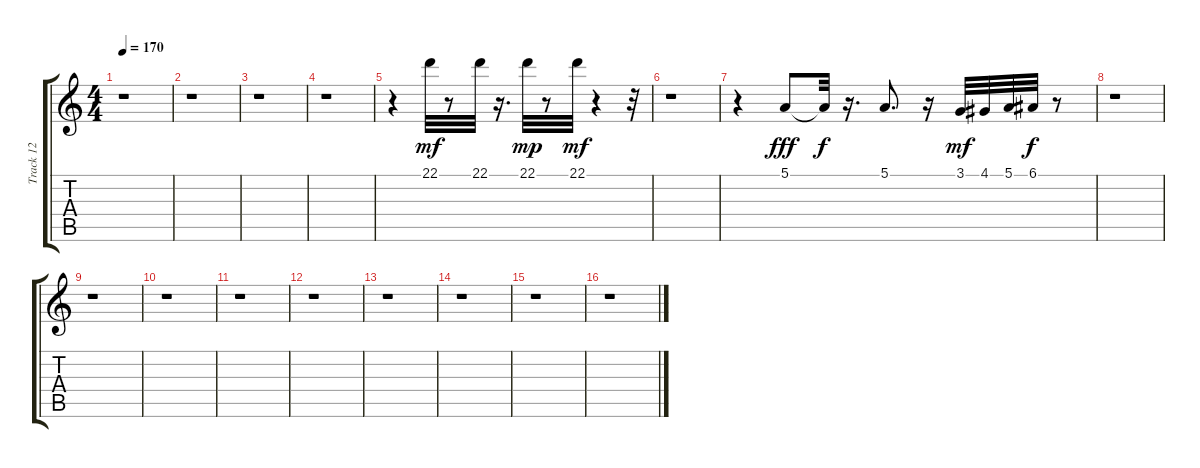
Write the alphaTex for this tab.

\track ("Track 12" "Track 12") {instrument synthdrum}
\staff {score tabs}
\tuning (E4 B3 G3 D3 A2 E2) {hide}
\ts (4 4)
\tempo 170
\clef g2
\ks c
r.1{dy mf} |
r.1 |
r.1 |
r.1 |
r.4 22.1.32 r.8 22.1.32 r.16{d} 22.1.32{dy mp} r.8 22.1.32{dy mf} r.4 r.32 |
r.1 |
r.4 5.1.8{dy fff} 5.1{t}.32{dy f} r.16{d} 5.1.8{d} r.16 3.1.32{dy mf} 4.1.32 5.1.32 6.1.32{dy f} r.8 |
r.1 |
r.1 |
r.1 |
r.1 |
r.1 |
r.1 |
r.1 |
r.1 |
r.1
